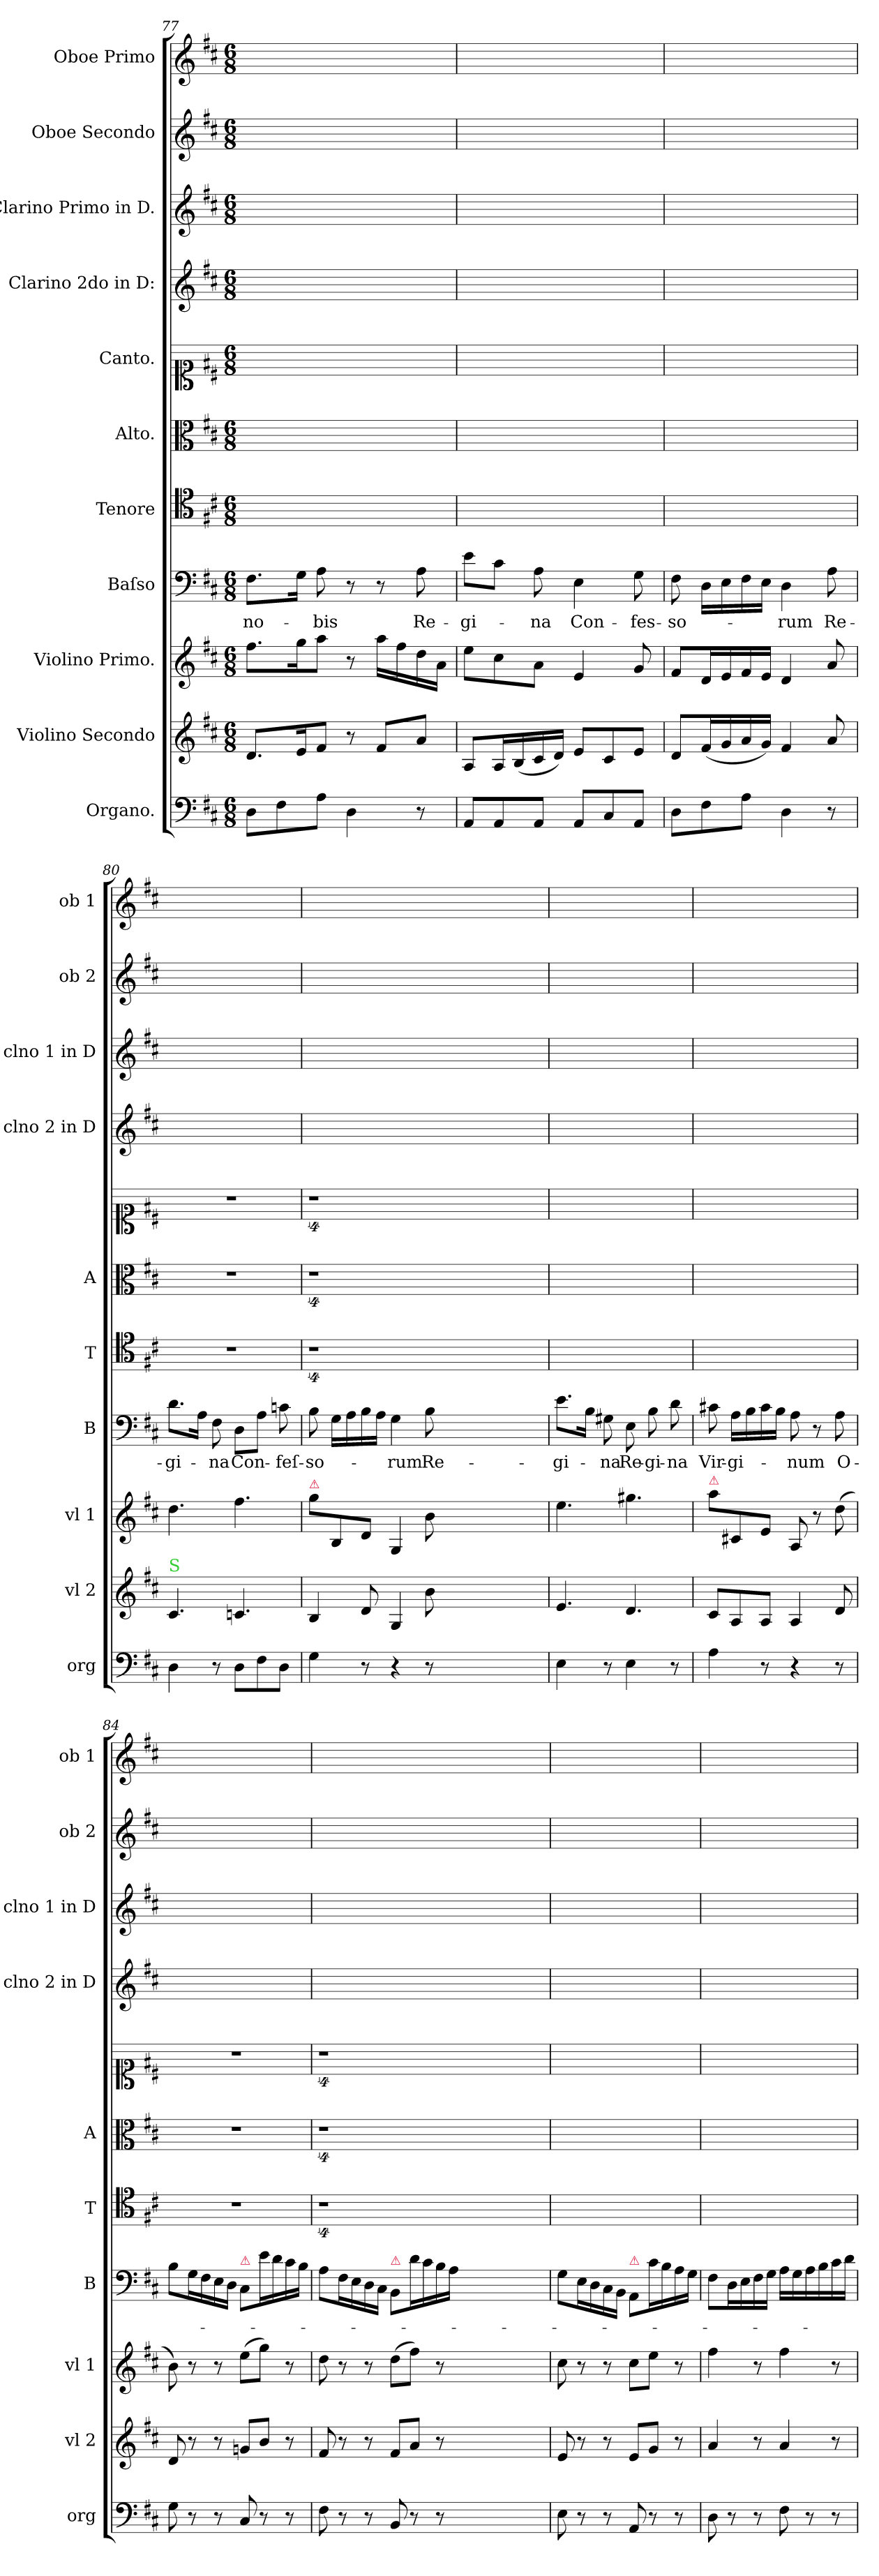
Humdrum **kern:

**kern	**kern	**dynam	**kern	**dynam	**kern	**text	**kern	**kern	**kern	**kern	**kern	**kern	**kern
*part11	*part10	*part10	*part9	*part9	*part8	*part8	*part7	*part6	*part5	*part4	*part3	*part2	*part1
*staff11	*staff10	*staff10	*staff9	*staff9	*staff8	*staff8	*staff7	*staff6	*staff5	*staff4	*staff3	*staff2	*staff1
*I"Organo.	*I"Violino Secondo	*	*I"Violino Primo.	*	*I"Baſso	*	*I"Tenore	*I"Alto.	*I"Canto.	*I"Clarino 2do in D:	*I"Clarino Primo in D.	*I"Oboe Secondo	*I"Oboe Primo
*I'org	*I'vl 2	*	*I'vl 1	*	*I'B	*	*I'T	*I'A	*	*I'clno 2 in D	*I'clno 1 in D	*I'ob 2	*I'ob 1
*clefF4	*clefG2	*	*clefG2	*	*clefF4	*	*clefC4	*clefC3	*clefC1	*clefG2	*clefG2	*clefG2	*clefG2
*k[f#c#]	*k[f#c#]	*	*k[f#c#]	*	*k[f#c#]	*	*k[f#c#]	*k[f#c#]	*k[f#c#]	*k[f#c#]	*k[f#c#]	*k[f#c#]	*k[f#c#]
*D:	*D:	*	*D:	*	*D:	*	*D:	*D:	*D:	*D:	*D:	*D:	*D:
*M6/8	*M6/8	*	*M6/8	*	*M6/8	*	*M6/8	*M6/8	*M6/8	*M6/8	*M6/8	*M6/8	*M6/8
=77	=77	=77	=77	=77	=77	=77	=77	=77	=77	=77	=77	=77	=77
8D\L	8.d/L	.	8.ff#\L	.	8.F#\L	no-	2.ryy	2.ryy	2.ryy	2.ryy	2.ryy	2.ryy	2.ryy
8F#\	.	.	.	.	.	.	.	.	.	.	.	.	.
.	16e/K	.	16gg\K	.	16G\Jk	.	.	.	.	.	.	.	.
8A\J	8f#/J	.	8aa\J	.	8A\	-bis	.	.	.	.	.	.	.
4D\	8r	.	8r	.	8r	.	.	.	.	.	.	.	.
.	8f#/L	.	16aa\LL	.	8r	.	.	.	.	.	.	.	.
.	.	.	16ff#\	.	.	.	.	.	.	.	.	.	.
8r	8a/J	.	16dd\	.	8A\	Re-	.	.	.	.	.	.	.
.	.	.	16a\JJ	.	.	.	.	.	.	.	.	.	.
=78	=78	=78	=78	=78	=78	=78	=78	=78	=78	=78	=78	=78	=78
8AA/L	8A/L	.	8ee\L	.	8e\L	-gi-	2.ryy	2.ryy	2.ryy	2.ryy	2.ryy	2.ryy	2.ryy
8AA/	16A/L	.	8cc#\	.	8c#\J	.	.	.	.	.	.	.	.
.	(16B/	.	.	.	.	.	.	.	.	.	.	.	.
8AA/J	16c#/	.	8a\J	.	8A\	-na	.	.	.	.	.	.	.
.	16d/JJ)	.	.	.	.	.	.	.	.	.	.	.	.
8AA/L	8e/L	.	4e/	.	4E\	Con-	.	.	.	.	.	.	.
8C#/	8c#/	.	.	.	.	.	.	.	.	.	.	.	.
8AA/J	8e/J	.	8g/	.	8G\	-fes-	.	.	.	.	.	.	.
=79	=79	=79	=79	=79	=79	=79	=79	=79	=79	=79	=79	=79	=79
8D\L	8d/L	.	8f#/L	.	8F#\	-so-	2.ryy	2.ryy	2.ryy	2.ryy	2.ryy	2.ryy	2.ryy
8F#\	(16f#/L	.	16d/L	.	16D\LL	.	.	.	.	.	.	.	.
.	16g/	.	16e/	.	16E\	.	.	.	.	.	.	.	.
8A\J	16a/	.	16f#/	.	16F#\	.	.	.	.	.	.	.	.
.	16g/JJ)	.	16e/JJ	.	16E\JJ	.	.	.	.	.	.	.	.
4D\	4f#/	.	4d/	.	4D\	-rum	.	.	.	.	.	.	.
!	!	!	!	!LO:DY:b	!	!	!	!	!	!	!	!	!
8r	8a/	.	8a/	pia	8A\	Re-	.	.	.	.	.	.	.
=80	=80	=80	=80	=80	=80	=80	=80	=80	=80	=80	=80	=80	=80
!	!LO:TX:a:color=limegreen:t=S	!	!	!	!	!	!	!	!	!	!	!	!
4D\	4.c#/	po.	4.dd\	.	8.d\L	-gi-	2.r	2.r	2.r	2.ryy	2.ryy	2.ryy	2.ryy
.	.	.	.	.	16A\Jk	.	.	.	.	.	.	.	.
8r	.	.	.	.	8F#\	-na	.	.	.	.	.	.	.
8D\L	4.cn/	.	4.ff#\	.	8D\L	Con-	.	.	.	.	.	.	.
8F#\	.	.	.	.	8A\J	.	.	.	.	.	.	.	.
8D\J	.	.	.	.	8cn\	-feſ-	.	.	.	.	.	.	.
=81	=81	=81	=81	=81	=81	=81	=81	=81	=81	=81	=81	=81	=81
!	!	!	!LO:TX:a:color=crimson:t=⚠	!	!	!	!	!	!	!	!	!	!
4G\	4B/	.	8gg\L	.	8B\	-so-	4%9r	4%9r	4%9r	2.ryy	2.ryy	2.ryy	2.ryy
.	.	.	8B/	.	16G\LL	.	.	.	.	.	.	.	.
.	.	.	.	.	16A\	.	.	.	.	.	.	.	.
8r	8d/	.	8d/J	.	16B\	.	.	.	.	.	.	.	.
.	.	.	.	.	16A\JJ	.	.	.	.	.	.	.	.
4r	4G/	.	4G/	.	4G\	-rum	.	.	.	.	.	.	.
8r	8b\	.	8b\	.	8B\	Re-	.	.	.	.	.	.	.
1.ryy	1.ryy	.	1.ryy	.	1.ryy	.	.	.	.	1.ryy	1.ryy	1.ryy	1.ryy
=82	=82	=82	=82	=82	=82	=82	=82	=82	=82	=82	=82	=82	=82
4E\	4.e/	.	4.ee\	.	8.e\L	-gi-	2.ryy	2.ryy	2.ryy	2.ryy	2.ryy	2.ryy	2.ryy
.	.	.	.	.	16B\Jk	.	.	.	.	.	.	.	.
8r	.	.	.	.	8G#X\	-na	.	.	.	.	.	.	.
!	!	!	!	!	!	!LO:LY:i	!	!	!	!	!	!	!
4E\	4.d/	.	4.gg#X\	.	8E\	Re-	.	.	.	.	.	.	.
!	!	!	!	!	!	!LO:LY:i	!	!	!	!	!	!	!
.	.	.	.	.	8B\	-gi-	.	.	.	.	.	.	.
!	!	!	!	!	!	!LO:LY:i	!	!	!	!	!	!	!
8r	.	.	.	.	8d\	-na	.	.	.	.	.	.	.
=83	=83	=83	=83	=83	=83	=83	=83	=83	=83	=83	=83	=83	=83
!	!	!	!LO:TX:a:color=crimson:t=⚠	!	!	!	!	!	!	!	!	!	!
4A\	8c#/L	.	8aa\L	.	8c#X\	Vir-	2.ryy	2.ryy	2.ryy	2.ryy	2.ryy	2.ryy	2.ryy
.	8A/	.	8c#X/	.	16A\LL	-gi-	.	.	.	.	.	.	.
.	.	.	.	.	16B\	.	.	.	.	.	.	.	.
8r	8A/J	.	8e/J	.	16c#\	.	.	.	.	.	.	.	.
.	.	.	.	.	16B\JJ	.	.	.	.	.	.	.	.
4r	4A/	.	8A/	.	8A\	-num	.	.	.	.	.	.	.
.	.	.	8r	.	8r	.	.	.	.	.	.	.	.
8r	8d/	.	(8dd\	.	8A\	O-	.	.	.	.	.	.	.
=84	=84	=84	=84	=84	=84	=84	=84	=84	=84	=84	=84	=84	=84
8G\	8d/	.	8b\)	.	8B\L	.	2.r	2.r	2.r	2.ryy	2.ryy	2.ryy	2.ryy
8r	8r	.	8r	.	16G\L	.	.	.	.	.	.	.	.
.	.	.	.	.	16F#\	.	.	.	.	.	.	.	.
8r	8r	.	8r	.	16E\	.	.	.	.	.	.	.	.
.	.	.	.	.	16D\JJ	.	.	.	.	.	.	.	.
!	!	!	!	!	!LO:TX:a:color=crimson:t=⚠	!	!	!	!	!	!	!	!
8C#/	8gn/L	.	(8ee\L	.	8C#/L	.	.	.	.	.	.	.	.
8r	8b/J	.	8gg\J)	.	16e\L	.	.	.	.	.	.	.	.
.	.	.	.	.	16d\	.	.	.	.	.	.	.	.
8r	8r	.	8r	.	16c#\	.	.	.	.	.	.	.	.
.	.	.	.	.	16B\JJ	.	.	.	.	.	.	.	.
=85	=85	=85	=85	=85	=85	=85	=85	=85	=85	=85	=85	=85	=85
8F#\	8f#/	.	8dd\	.	8A\L	.	4%9r	4%9r	4%9r	2.ryy	2.ryy	2.ryy	2.ryy
8r	8r	.	8r	.	16F#\L	.	.	.	.	.	.	.	.
.	.	.	.	.	16E\	.	.	.	.	.	.	.	.
8r	8r	.	8r	.	16D\	.	.	.	.	.	.	.	.
.	.	.	.	.	16C#\JJ	.	.	.	.	.	.	.	.
!	!	!	!	!	!LO:TX:a:color=crimson:t=⚠	!	!	!	!	!	!	!	!
8BB/	8f#/L	.	(8dd\L	.	8BB/L	.	.	.	.	.	.	.	.
8r	8a/J	.	8ff#\J)	.	16d\L	.	.	.	.	.	.	.	.
.	.	.	.	.	16c#\	.	.	.	.	.	.	.	.
8r	8r	.	8r	.	16B\	.	.	.	.	.	.	.	.
.	.	.	.	.	16A\JJ	.	.	.	.	.	.	.	.
1.ryy	1.ryy	.	1.ryy	.	1.ryy	.	.	.	.	1.ryy	1.ryy	1.ryy	1.ryy
=86	=86	=86	=86	=86	=86	=86	=86	=86	=86	=86	=86	=86	=86
8E\	8e/	.	8cc#\	.	8G\L	.	2.ryy	2.ryy	2.ryy	2.ryy	2.ryy	2.ryy	2.ryy
8r	8r	.	8r	.	16E\L	.	.	.	.	.	.	.	.
.	.	.	.	.	16D\	.	.	.	.	.	.	.	.
8r	8r	.	8r	.	16C#\	.	.	.	.	.	.	.	.
.	.	.	.	.	16BB\JJ	.	.	.	.	.	.	.	.
!	!	!	!	!	!LO:TX:a:color=crimson:t=⚠	!	!	!	!	!	!	!	!
8AA/	8e/L	.	8cc#\L	.	8AA/L	.	.	.	.	.	.	.	.
8r	8g/J	.	8ee\J	.	16c#\L	.	.	.	.	.	.	.	.
.	.	.	.	.	16B\	.	.	.	.	.	.	.	.
8r	8r	.	8r	.	16A\	.	.	.	.	.	.	.	.
.	.	.	.	.	16G\JJ	.	.	.	.	.	.	.	.
=87	=87	=87	=87	=87	=87	=87	=87	=87	=87	=87	=87	=87	=87
8D\	4a/	.	4ff#\	.	8F#\L	.	2.ryy	2.ryy	2.ryy	2.ryy	2.ryy	2.ryy	2.ryy
8r	.	.	.	.	16D\L	.	.	.	.	.	.	.	.
.	.	.	.	.	16E\	.	.	.	.	.	.	.	.
8r	8r	.	8r	.	16F#\	.	.	.	.	.	.	.	.
.	.	.	.	.	16G\JJ	.	.	.	.	.	.	.	.
8F#\	4a/	.	4ff#\	.	16A\LL	.	.	.	.	.	.	.	.
.	.	.	.	.	16G\	.	.	.	.	.	.	.	.
8r	.	.	.	.	16A\	.	.	.	.	.	.	.	.
.	.	.	.	.	16B\	.	.	.	.	.	.	.	.
8r	8r	.	8r	.	16c#\	.	.	.	.	.	.	.	.
.	.	.	.	.	16d\JJ	.	.	.	.	.	.	.	.
=	=	=	=	=	=	=	=	=	=	=	=	=	=
*-	*-	*-	*-	*-	*-	*-	*-	*-	*-	*-	*-	*-	*-
